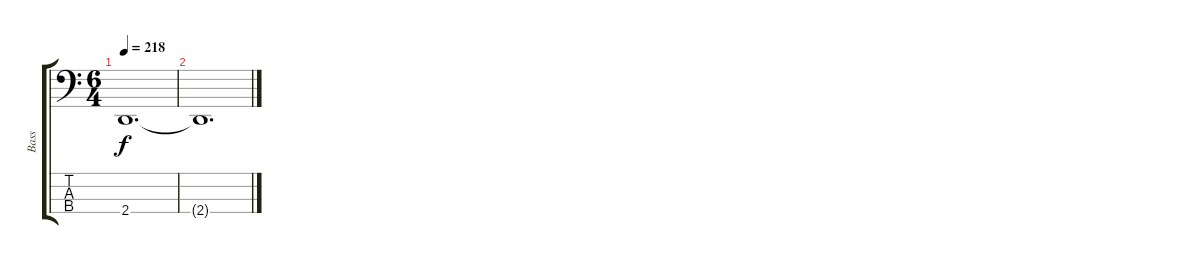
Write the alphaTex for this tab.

\track ("Bass" "Bass") {instrument slapbass1}
\staff {score tabs}
\tuning (F2 C2 G1 C1) {hide}
\ts (6 4)
\tempo 218
\clef f4
\ks c
2.4{t}.1{d dy f} |
2.4{t}.1{d}
